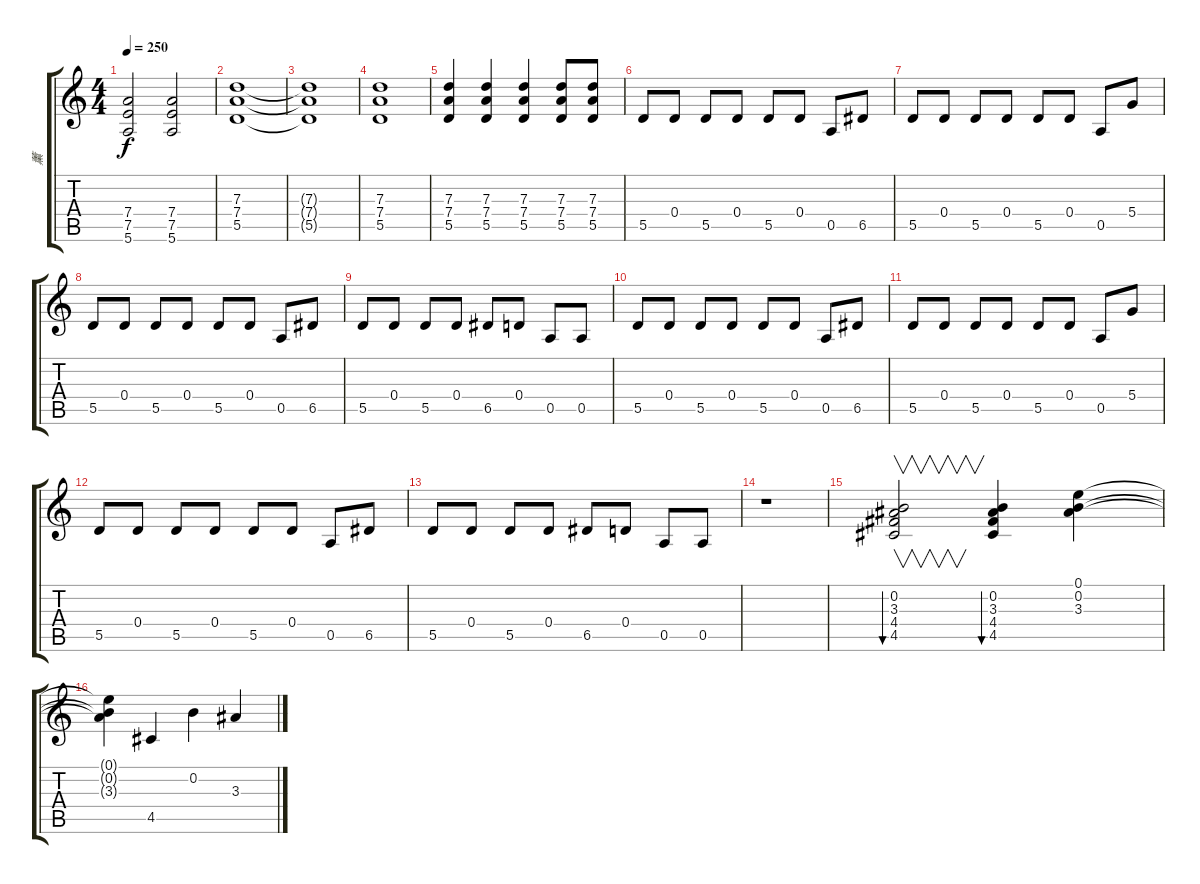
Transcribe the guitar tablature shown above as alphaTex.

\track ("薰" "薰") {instrument overdrivenguitar}
\staff {score tabs}
\tuning (E4 B3 G3 D3 A2 E2) {hide}
\ts (4 4)
\tempo 250
\clef g2
\ks c
(7.4{t} 7.5{t} 5.6{t}).2{dy f} (7.4 7.5 5.6).2 |
(7.3 7.4 5.5).1 |
(7.3{t} 7.4{t} 5.5{t}).1 |
(7.3 7.4 5.5).1 |
(7.3 7.4 5.5).4 (7.3 7.4 5.5).4 (7.3 7.4 5.5).4 (7.3 7.4 5.5).8 (7.3 7.4 5.5).8 |
5.5.8 0.4.8 5.5.8 0.4.8 5.5.8 0.4.8 0.5.8 6.5.8 |
5.5.8 0.4.8 5.5.8 0.4.8 5.5.8 0.4.8 0.5.8 5.4.8 |
5.5.8 0.4.8 5.5.8 0.4.8 5.5.8 0.4.8 0.5.8 6.5.8 |
5.5.8 0.4.8 5.5.8 0.4.8 6.5.8 0.4.8 0.5.8 0.5.8 |
5.5.8 0.4.8 5.5.8 0.4.8 5.5.8 0.4.8 0.5.8 6.5.8 |
5.5.8 0.4.8 5.5.8 0.4.8 5.5.8 0.4.8 0.5.8 5.4.8 |
5.5.8 0.4.8 5.5.8 0.4.8 5.5.8 0.4.8 0.5.8 6.5.8 |
5.5.8 0.4.8 5.5.8 0.4.8 6.5.8 0.4.8 0.5.8 0.5.8 |
r.1 |
(0.2 3.3 4.4 4.5).2{v bu 60 balance 2 instrument acousticguitarsteel} (0.2 3.3 4.4 4.5).4{bu 60} (0.1 0.2 3.3).4 |
(0.1{t} 0.2{t} 3.3{t}).4 4.5.4 0.2.4 3.3.4
